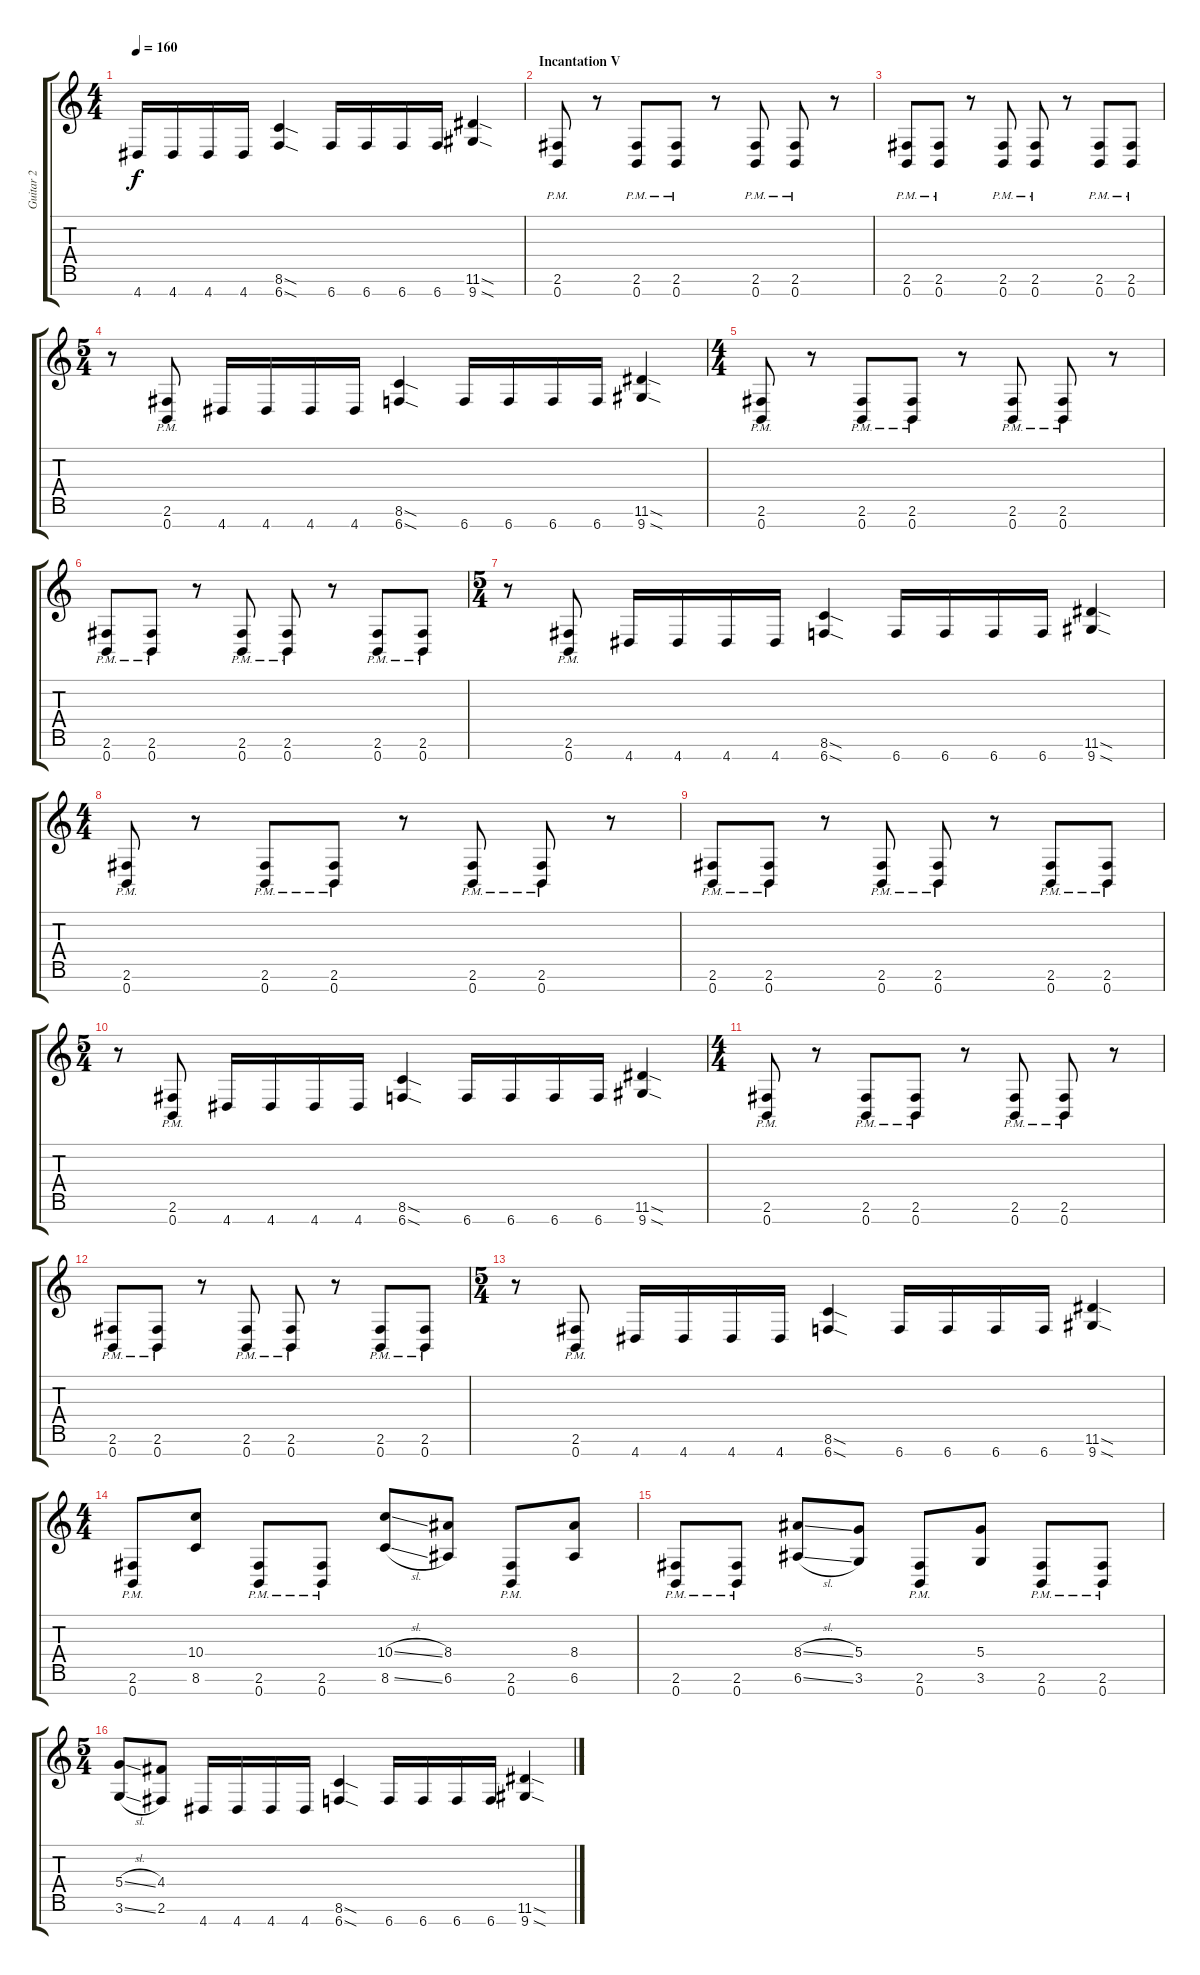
\track ("Guitar 2" "Guitar 2") {instrument distortionguitar}
\staff {score tabs}
\tuning (E4 B3 G3 D3 A2 E2 B1) {hide}
\ts (4 4)
\tempo 160
\clef g2
\ks c
4.7.16{dy f} 4.7.16 4.7.16 4.7.16 (8.6{sod} 6.7{sod}).4 6.7.16 6.7.16 6.7.16 6.7.16 (11.6{sod} 9.7{sod}).4 |
\section ("" "Incantation V")
(2.6{pm} 0.7{pm}).8 r.8 (2.6{pm} 0.7{pm}).8 (2.6{pm} 0.7{pm}).8 r.8 (2.6{pm} 0.7{pm}).8 (2.6{pm} 0.7{pm}).8 r.8 |
(2.6{pm} 0.7{pm}).8 (2.6{pm} 0.7{pm}).8 r.8 (2.6{pm} 0.7{pm}).8 (2.6{pm} 0.7{pm}).8 r.8 (2.6{pm} 0.7{pm}).8 (2.6{pm} 0.7{pm}).8 |
\ts (5 4)
r.8 (2.6{pm} 0.7{pm}).8 4.7.16 4.7.16 4.7.16 4.7.16 (8.6{sod} 6.7{sod}).4 6.7.16 6.7.16 6.7.16 6.7.16 (11.6{sod} 9.7{sod}).4 |
\ts (4 4)
(2.6{pm} 0.7{pm}).8 r.8 (2.6{pm} 0.7{pm}).8 (2.6{pm} 0.7{pm}).8 r.8 (2.6{pm} 0.7{pm}).8 (2.6{pm} 0.7{pm}).8 r.8 |
(2.6{pm} 0.7{pm}).8 (2.6{pm} 0.7{pm}).8 r.8 (2.6{pm} 0.7{pm}).8 (2.6{pm} 0.7{pm}).8 r.8 (2.6{pm} 0.7{pm}).8 (2.6{pm} 0.7{pm}).8 |
\ts (5 4)
r.8 (2.6{pm} 0.7{pm}).8 4.7.16 4.7.16 4.7.16 4.7.16 (8.6{sod} 6.7{sod}).4 6.7.16 6.7.16 6.7.16 6.7.16 (11.6{sod} 9.7{sod}).4 |
\ts (4 4)
(2.6{pm} 0.7{pm}).8 r.8 (2.6{pm} 0.7{pm}).8 (2.6{pm} 0.7{pm}).8 r.8 (2.6{pm} 0.7{pm}).8 (2.6{pm} 0.7{pm}).8 r.8 |
(2.6{pm} 0.7{pm}).8 (2.6{pm} 0.7{pm}).8 r.8 (2.6{pm} 0.7{pm}).8 (2.6{pm} 0.7{pm}).8 r.8 (2.6{pm} 0.7{pm}).8 (2.6{pm} 0.7{pm}).8 |
\ts (5 4)
r.8 (2.6{pm} 0.7{pm}).8 4.7.16 4.7.16 4.7.16 4.7.16 (8.6{sod} 6.7{sod}).4 6.7.16 6.7.16 6.7.16 6.7.16 (11.6{sod} 9.7{sod}).4 |
\ts (4 4)
(2.6{pm} 0.7{pm}).8 r.8 (2.6{pm} 0.7{pm}).8 (2.6{pm} 0.7{pm}).8 r.8 (2.6{pm} 0.7{pm}).8 (2.6{pm} 0.7{pm}).8 r.8 |
(2.6{pm} 0.7{pm}).8 (2.6{pm} 0.7{pm}).8 r.8 (2.6{pm} 0.7{pm}).8 (2.6{pm} 0.7{pm}).8 r.8 (2.6{pm} 0.7{pm}).8 (2.6{pm} 0.7{pm}).8 |
\ts (5 4)
r.8 (2.6{pm} 0.7{pm}).8 4.7.16 4.7.16 4.7.16 4.7.16 (8.6{sod} 6.7{sod}).4 6.7.16 6.7.16 6.7.16 6.7.16 (11.6{sod} 9.7{sod}).4 |
\ts (4 4)
\section ("" "")
(2.6{pm} 0.7{pm}).8 (10.4 8.6).8 (2.6{pm} 0.7{pm}).8 (2.6{pm} 0.7{pm}).8 (10.4{sl} 8.6{sl}).8 (8.4 6.6).8 (2.6{pm} 0.7{pm}).8 (8.4 6.6).8 |
(2.6{pm} 0.7{pm}).8 (2.6{pm} 0.7{pm}).8 (8.4{sl} 6.6{sl}).8 (5.4 3.6).8 (2.6{pm} 0.7{pm}).8 (5.4 3.6).8 (2.6{pm} 0.7{pm}).8 (2.6{pm} 0.7{pm}).8 |
\ts (5 4)
(5.4{sl} 3.6{sl}).8 (4.4 2.6).8 4.7.16 4.7.16 4.7.16 4.7.16 (8.6{sod} 6.7{sod}).4 6.7.16 6.7.16 6.7.16 6.7.16 (11.6{sod} 9.7{sod}).4
